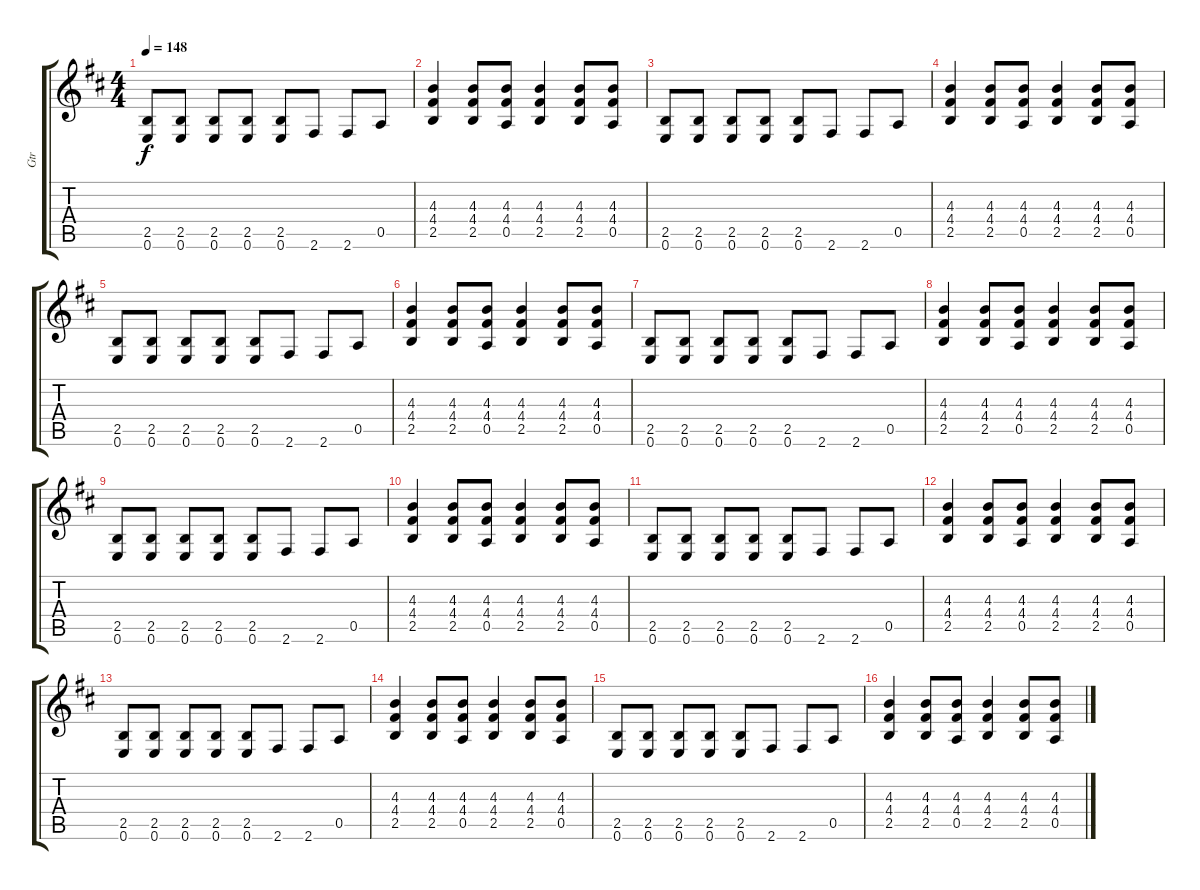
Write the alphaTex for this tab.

\track ("Gtr" "Gtr") {instrument distortionguitar}
\staff {score tabs}
\tuning (E4 B3 G3 D3 A2 E2) {hide}
\ts (4 4)
\tempo 148
\clef g2
\ks d
(2.5 0.6).8{dy f} (2.5 0.6).8 (2.5 0.6).8 (2.5 0.6).8 (2.5 0.6).8 2.6.8 2.6.8 0.5.8 |
(4.3 4.4 2.5).4 (4.3 4.4 2.5).8 (4.3 4.4 0.5).8 (4.3 4.4 2.5).4 (4.3 4.4 2.5).8 (4.3 4.4 0.5).8 |
(2.5 0.6).8 (2.5 0.6).8 (2.5 0.6).8 (2.5 0.6).8 (2.5 0.6).8 2.6.8 2.6.8 0.5.8 |
(4.3 4.4 2.5).4 (4.3 4.4 2.5).8 (4.3 4.4 0.5).8 (4.3 4.4 2.5).4 (4.3 4.4 2.5).8 (4.3 4.4 0.5).8 |
(2.5 0.6).8 (2.5 0.6).8 (2.5 0.6).8 (2.5 0.6).8 (2.5 0.6).8 2.6.8 2.6.8 0.5.8 |
(4.3 4.4 2.5).4 (4.3 4.4 2.5).8 (4.3 4.4 0.5).8 (4.3 4.4 2.5).4 (4.3 4.4 2.5).8 (4.3 4.4 0.5).8 |
(2.5 0.6).8 (2.5 0.6).8 (2.5 0.6).8 (2.5 0.6).8 (2.5 0.6).8 2.6.8 2.6.8 0.5.8 |
(4.3 4.4 2.5).4 (4.3 4.4 2.5).8 (4.3 4.4 0.5).8 (4.3 4.4 2.5).4 (4.3 4.4 2.5).8 (4.3 4.4 0.5).8 |
(2.5 0.6).8 (2.5 0.6).8 (2.5 0.6).8 (2.5 0.6).8 (2.5 0.6).8 2.6.8 2.6.8 0.5.8 |
(4.3 4.4 2.5).4 (4.3 4.4 2.5).8 (4.3 4.4 0.5).8 (4.3 4.4 2.5).4 (4.3 4.4 2.5).8 (4.3 4.4 0.5).8 |
(2.5 0.6).8 (2.5 0.6).8 (2.5 0.6).8 (2.5 0.6).8 (2.5 0.6).8 2.6.8 2.6.8 0.5.8 |
(4.3 4.4 2.5).4 (4.3 4.4 2.5).8 (4.3 4.4 0.5).8 (4.3 4.4 2.5).4 (4.3 4.4 2.5).8 (4.3 4.4 0.5).8 |
(2.5 0.6).8 (2.5 0.6).8 (2.5 0.6).8 (2.5 0.6).8 (2.5 0.6).8 2.6.8 2.6.8 0.5.8 |
(4.3 4.4 2.5).4 (4.3 4.4 2.5).8 (4.3 4.4 0.5).8 (4.3 4.4 2.5).4 (4.3 4.4 2.5).8 (4.3 4.4 0.5).8 |
(2.5 0.6).8 (2.5 0.6).8 (2.5 0.6).8 (2.5 0.6).8 (2.5 0.6).8 2.6.8 2.6.8 0.5.8 |
(4.3 4.4 2.5).4 (4.3 4.4 2.5).8 (4.3 4.4 0.5).8 (4.3 4.4 2.5).4 (4.3 4.4 2.5).8 (4.3 4.4 0.5).8
